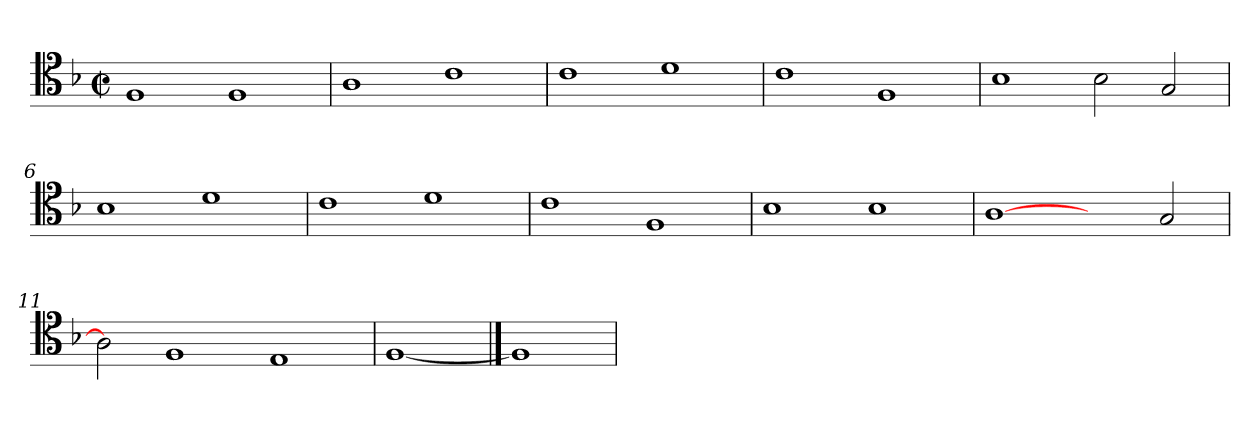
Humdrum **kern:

**kern
*part1
*staff1
*clefC4
*k[b-]
*M2/2
*met(c|)
=1
1F
1F
=2
1A
1c
=3
1c
1d
=4
1c
1F
=5
1B-
2B-\
2G/
=6
1B-
1d
=7
1c
1d
=8
1c
1F
=9
1B-
1B-
=10
[1A
2ryy
2G/
=11
2A]
1F
1E
=12
[1F
==13
1F]
=
*-
